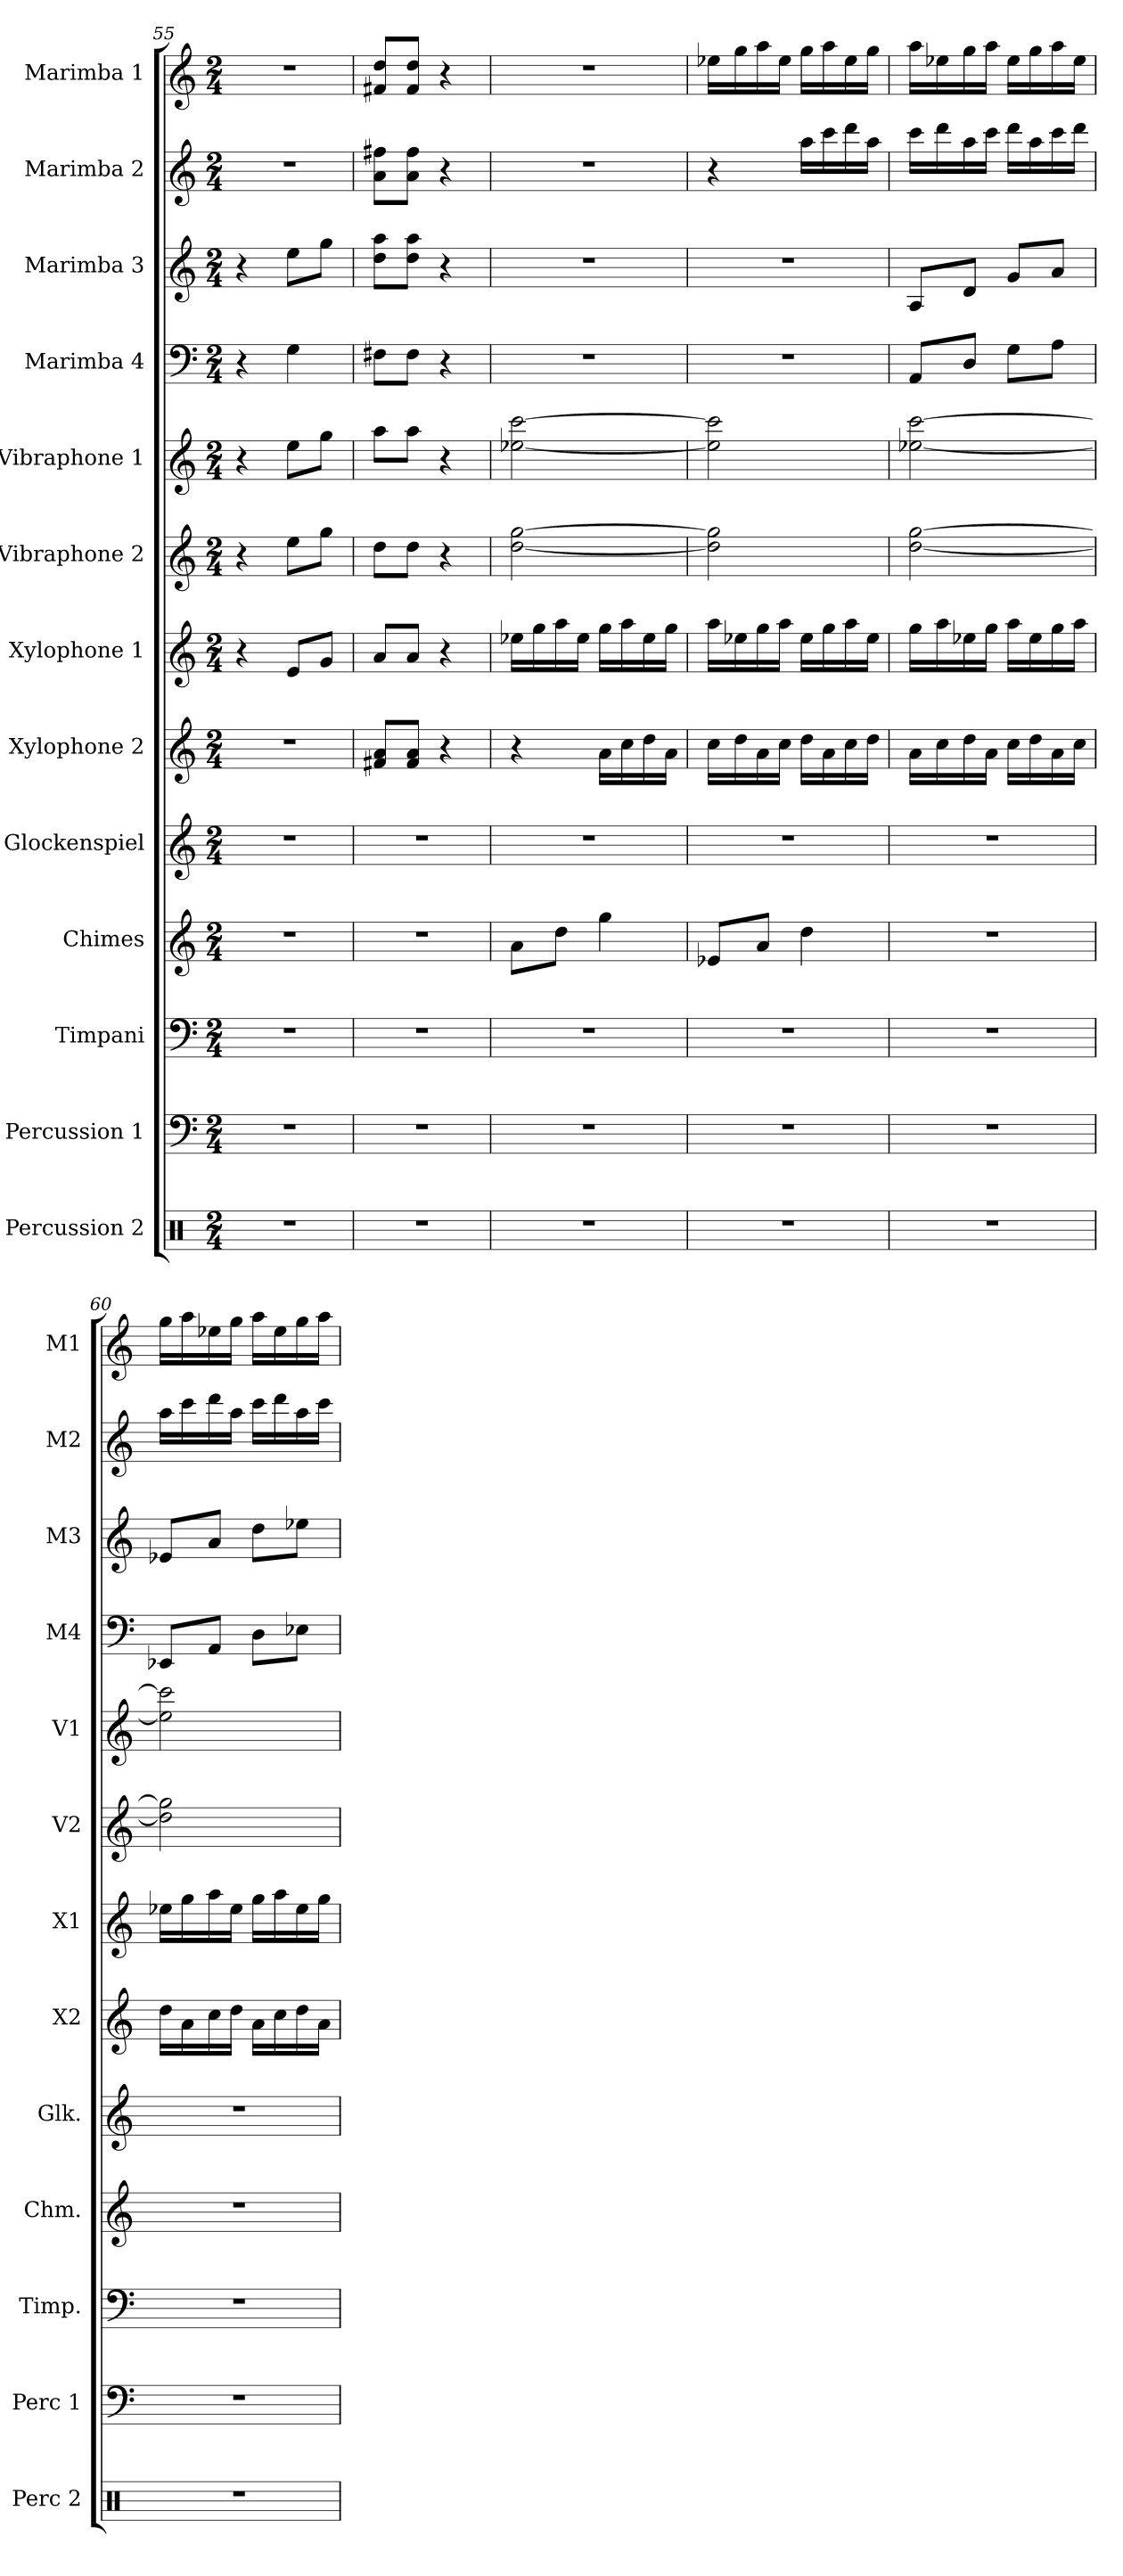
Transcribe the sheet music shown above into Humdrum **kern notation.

**kern	**kern	**kern	**kern	**kern	**kern	**kern	**kern	**dynam	**kern	**dynam	**kern	**kern	**kern	**kern
*part13	*part12	*part11	*part10	*part9	*part8	*part7	*part6	*part6	*part5	*part5	*part4	*part3	*part2	*part1
*staff13	*staff12	*staff11	*staff10	*staff9	*staff8	*staff7	*staff6	*staff6	*staff5	*staff5	*staff4	*staff3	*staff2	*staff1
*I"Percussion 2	*I"Percussion 1	*I"Timpani	*I"Chimes	*I"Glockenspiel	*I"Xylophone 2	*I"Xylophone 1	*I"Vibraphone 2	*	*I"Vibraphone 1	*	*I"Marimba 4	*I"Marimba 3	*I"Marimba 2	*I"Marimba 1
*I'Perc 2	*I'Perc 1	*I'Timp.	*I'Chm.	*I'Glk.	*I'X2	*I'X1	*I'V2	*	*I'V1	*	*I'M4	*I'M3	*I'M2	*I'M1
*clefX	*clefF4	*clefF4	*clefG2	*clefG2	*clefG2	*clefG2	*clefG2	*	*clefG2	*	*clefF4	*clefG2	*clefG2	*clefG2
*	*	*	*	*ITrd-14c-24	*ITrd-7c-12	*ITrd-7c-12	*	*	*	*	*	*	*	*
*k[]	*k[]	*k[]	*k[]	*k[]	*k[]	*k[]	*k[]	*	*k[]	*	*k[]	*k[]	*k[]	*k[]
*M2/4	*M2/4	*M2/4	*M2/4	*M2/4	*M2/4	*M2/4	*M2/4	*	*M2/4	*	*M2/4	*M2/4	*M2/4	*M2/4
=55	=55	=55	=55	=55	=55	=55	=55	=55	=55	=55	=55	=55	=55	=55
2r	2r	2r	2r	2r	2r	4r	4r	.	4r	.	4r	4r	2r	2r
.	.	.	.	.	.	8ee/L	8ee\L	.	8ee\L	.	4G\	8ee\L	.	.
.	.	.	.	.	.	8gg/J	8gg\J	.	8gg\J	.	.	8gg\J	.	.
=56	=56	=56	=56	=56	=56	=56	=56	=56	=56	=56	=56	=56	=56	=56
2r	2r	2r	2r	2r	8ff#X/ 8aa/L	8aa/L	8dd\L	.	8aa\L	.	8F#X\L	8dd\ 8aa\L	8a\ 8ff#X\L	8f#X/ 8dd/L
.	.	.	.	.	8ff#/ 8aa/J	8aa/J	8dd\J	.	8aa\J	.	8F#\J	8dd\ 8aa\J	8a\ 8ff#\J	8f#/ 8dd/J
.	.	.	.	.	4r	4r	4r	.	4r	.	4r	4r	4r	4r
=57	=57	=57	=57	=57	=57	=57	=57	=57	=57	=57	=57	=57	=57	=57
!	!	!	!	!	!	!	!	!LO:DY:b	!	!	!	!	!	!
!	!	!	!	!	!	!	!	!LO:DY:n=1:b	!	!LO:DY:b	!	!	!	!
!	!	!	!	!	!	!	!	!	!	!LO:DY:n=1:b	!	!	!	!
2r	2r	2r	8a\L	2r	4r	16eee-X\LL	[2dd\ [2gg\	mf mf	[2ee-X\ [2ccc\	mf mf	2r	2r	2r	2r
.	.	.	.	.	.	16ggg\	.	.	.	.	.	.	.	.
.	.	.	8dd\J	.	.	16aaa\	.	.	.	.	.	.	.	.
.	.	.	.	.	.	16eee-\JJ	.	.	.	.	.	.	.	.
.	.	.	4gg\	.	16aa\LL	16ggg\LL	.	.	.	.	.	.	.	.
.	.	.	.	.	16ccc\	16aaa\	.	.	.	.	.	.	.	.
.	.	.	.	.	16ddd\	16eee-\	.	.	.	.	.	.	.	.
.	.	.	.	.	16aa\JJ	16ggg\JJ	.	.	.	.	.	.	.	.
=58	=58	=58	=58	=58	=58	=58	=58	=58	=58	=58	=58	=58	=58	=58
2r	2r	2r	8e-X/L	2r	16ccc\LL	16aaa\LL	2dd\] 2gg\]	.	2ee-\] 2ccc\]	.	2r	2r	4r	16ee-X\LL
.	.	.	.	.	16ddd\	16eee-X\	.	.	.	.	.	.	.	16gg\
.	.	.	8a/J	.	16aa\	16ggg\	.	.	.	.	.	.	.	16aa\
.	.	.	.	.	16ccc\JJ	16aaa\JJ	.	.	.	.	.	.	.	16ee-\JJ
.	.	.	4dd\	.	16ddd\LL	16eee-\LL	.	.	.	.	.	.	16aa\LL	16gg\LL
.	.	.	.	.	16aa\	16ggg\	.	.	.	.	.	.	16ccc\	16aa\
.	.	.	.	.	16ccc\	16aaa\	.	.	.	.	.	.	16ddd\	16ee-\
.	.	.	.	.	16ddd\JJ	16eee-\JJ	.	.	.	.	.	.	16aa\JJ	16gg\JJ
=59	=59	=59	=59	=59	=59	=59	=59	=59	=59	=59	=59	=59	=59	=59
2r	2r	2r	2r	2r	16aa\LL	16ggg\LL	[2dd\ [2gg\	.	[2ee-X\ [2ccc\	.	8AA/L	8A/L	16ccc\LL	16aa\LL
.	.	.	.	.	16ccc\	16aaa\	.	.	.	.	.	.	16ddd\	16ee-X\
.	.	.	.	.	16ddd\	16eee-X\	.	.	.	.	8D/J	8d/J	16aa\	16gg\
.	.	.	.	.	16aa\JJ	16ggg\JJ	.	.	.	.	.	.	16ccc\JJ	16aa\JJ
.	.	.	.	.	16ccc\LL	16aaa\LL	.	.	.	.	8G\L	8g/L	16ddd\LL	16ee-\LL
.	.	.	.	.	16ddd\	16eee-\	.	.	.	.	.	.	16aa\	16gg\
.	.	.	.	.	16aa\	16ggg\	.	.	.	.	8A\J	8a/J	16ccc\	16aa\
.	.	.	.	.	16ccc\JJ	16aaa\JJ	.	.	.	.	.	.	16ddd\JJ	16ee-\JJ
=60	=60	=60	=60	=60	=60	=60	=60	=60	=60	=60	=60	=60	=60	=60
2r	2r	2r	2r	2r	16ddd\LL	16eee-X\LL	2dd\] 2gg\]	.	2ee-\] 2ccc\]	.	8EE-X/L	8e-X/L	16aa\LL	16gg\LL
.	.	.	.	.	16aa\	16ggg\	.	.	.	.	.	.	16ccc\	16aa\
.	.	.	.	.	16ccc\	16aaa\	.	.	.	.	8AA/J	8a/J	16ddd\	16ee-X\
.	.	.	.	.	16ddd\JJ	16eee-\JJ	.	.	.	.	.	.	16aa\JJ	16gg\JJ
.	.	.	.	.	16aa\LL	16ggg\LL	.	.	.	.	8D\L	8dd\L	16ccc\LL	16aa\LL
.	.	.	.	.	16ccc\	16aaa\	.	.	.	.	.	.	16ddd\	16ee-\
.	.	.	.	.	16ddd\	16eee-\	.	.	.	.	8E-X\J	8ee-X\J	16aa\	16gg\
.	.	.	.	.	16aa\JJ	16ggg\JJ	.	.	.	.	.	.	16ccc\JJ	16aa\JJ
=	=	=	=	=	=	=	=	=	=	=	=	=	=	=
*-	*-	*-	*-	*-	*-	*-	*-	*-	*-	*-	*-	*-	*-	*-
